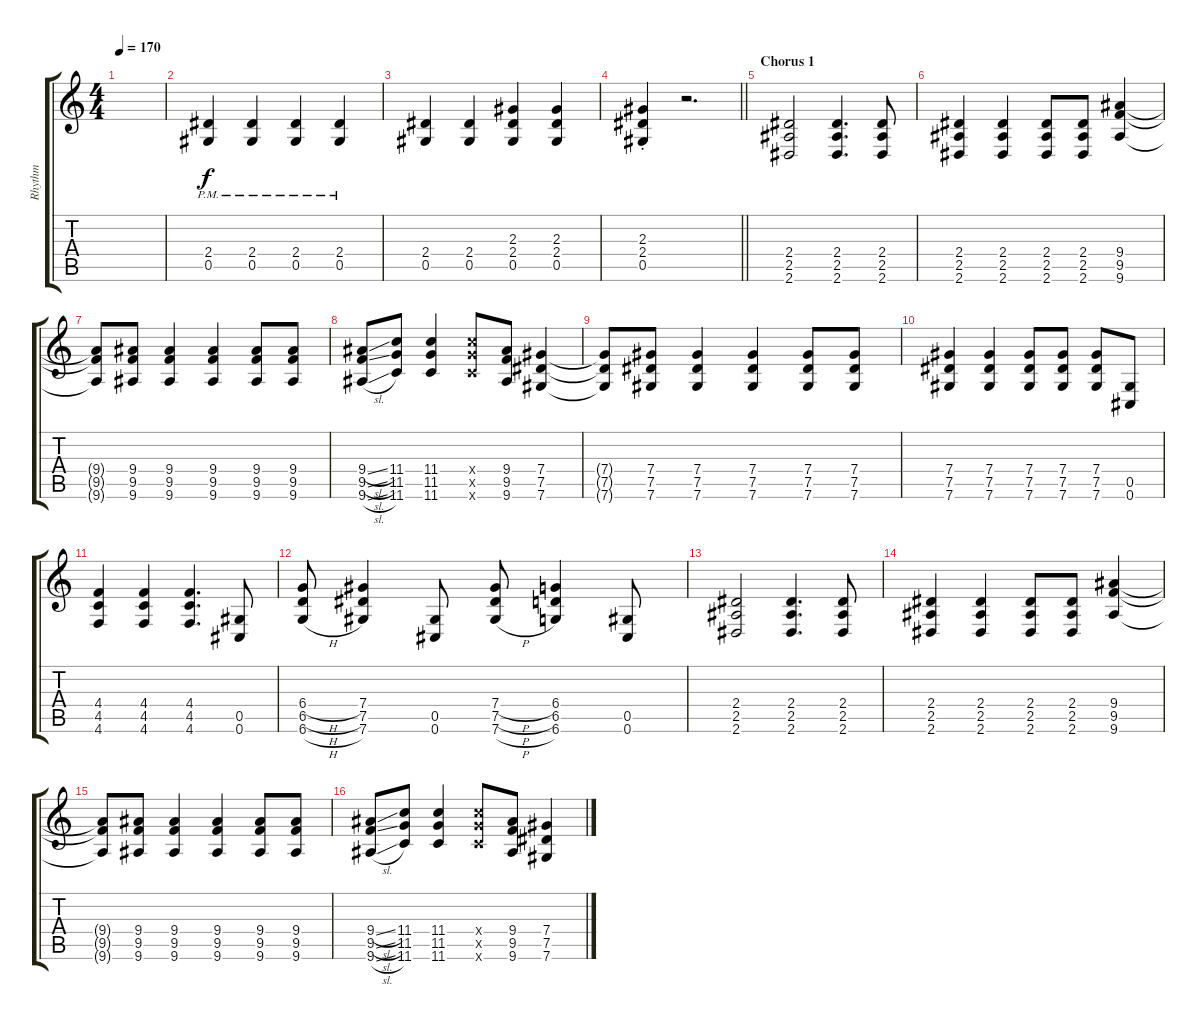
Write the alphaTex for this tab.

\track ("Rhythm" "Rhythm") {instrument distortionguitar}
\staff {score tabs}
\tuning (Eb4 Bb3 Gb3 Db3 Ab2 Db2) {hide}
\ts (4 4)
\tempo 170
\clef g2
\ks c
|
(2.4{pm} 0.5{pm}).4 (2.4{pm} 0.5{pm}).4 (2.4{pm} 0.5{pm}).4 (2.4{pm} 0.5{pm}).4 |
(2.4 0.5).4 (2.4 0.5).4 (2.3 2.4 0.5).4 (2.3 2.4 0.5).4 |
\barLineRight lightlight
(2.3{st} 2.4 0.5).4 r.2{d} |
\section ("" "Chorus 1")
(2.4 2.5 2.6).2 (2.4 2.5 2.6).4{d} (2.4 2.5 2.6).8 |
(2.4 2.5 2.6).4 (2.4 2.5 2.6).4 (2.4 2.5 2.6).8 (2.4 2.5 2.6).8 (9.4 9.5 9.6).4 |
(9.4{t} 9.5{t} 9.6{t}).8 (9.4 9.5 9.6).8 (9.4 9.5 9.6).4 (9.4 9.5 9.6).4 (9.4 9.5 9.6).8 (9.4 9.5 9.6).8 |
(9.4{sl} 9.5{sl} 9.6{sl}).8 (11.4 11.5 11.6).8 (11.4 11.5 11.6).4 (11.4{x} 11.5{x} 11.6{x}).8 (9.4 9.5 9.6).8 (7.4 7.5 7.6).4 |
(7.4{t} 7.5{t} 7.6{t}).8 (7.4 7.5 7.6).8 (7.4 7.5 7.6).4 (7.4 7.5 7.6).4 (7.4 7.5 7.6).8 (7.4 7.5 7.6).8 |
(7.4 7.5 7.6).4 (7.4 7.5 7.6).4 (7.4 7.5 7.6).8 (7.4 7.5 7.6).8 (7.4 7.5 7.6).8 (0.5 0.6).8 |
(4.4 4.5 4.6).4 (4.4 4.5 4.6).4 (4.4 4.5 4.6).4{d} (0.5 0.6).8 |
(6.4{h} 6.5{h} 6.6{h}).8 (7.4 7.5 7.6).4 (0.5 0.6).8 (7.4{h} 7.5{h} 7.6{h}).8 (6.4 6.5 6.6).4 (0.5 0.6).8 |
(2.4 2.5 2.6).2 (2.4 2.5 2.6).4{d} (2.4 2.5 2.6).8 |
(2.4 2.5 2.6).4 (2.4 2.5 2.6).4 (2.4 2.5 2.6).8 (2.4 2.5 2.6).8 (9.4 9.5 9.6).4 |
(9.4{t} 9.5{t} 9.6{t}).8 (9.4 9.5 9.6).8 (9.4 9.5 9.6).4 (9.4 9.5 9.6).4 (9.4 9.5 9.6).8 (9.4 9.5 9.6).8 |
(9.4{sl} 9.5{sl} 9.6{sl}).8 (11.4 11.5 11.6).8 (11.4 11.5 11.6).4 (11.4{x} 11.5{x} 11.6{x}).8 (9.4 9.5 9.6).8 (7.4 7.5 7.6).4
